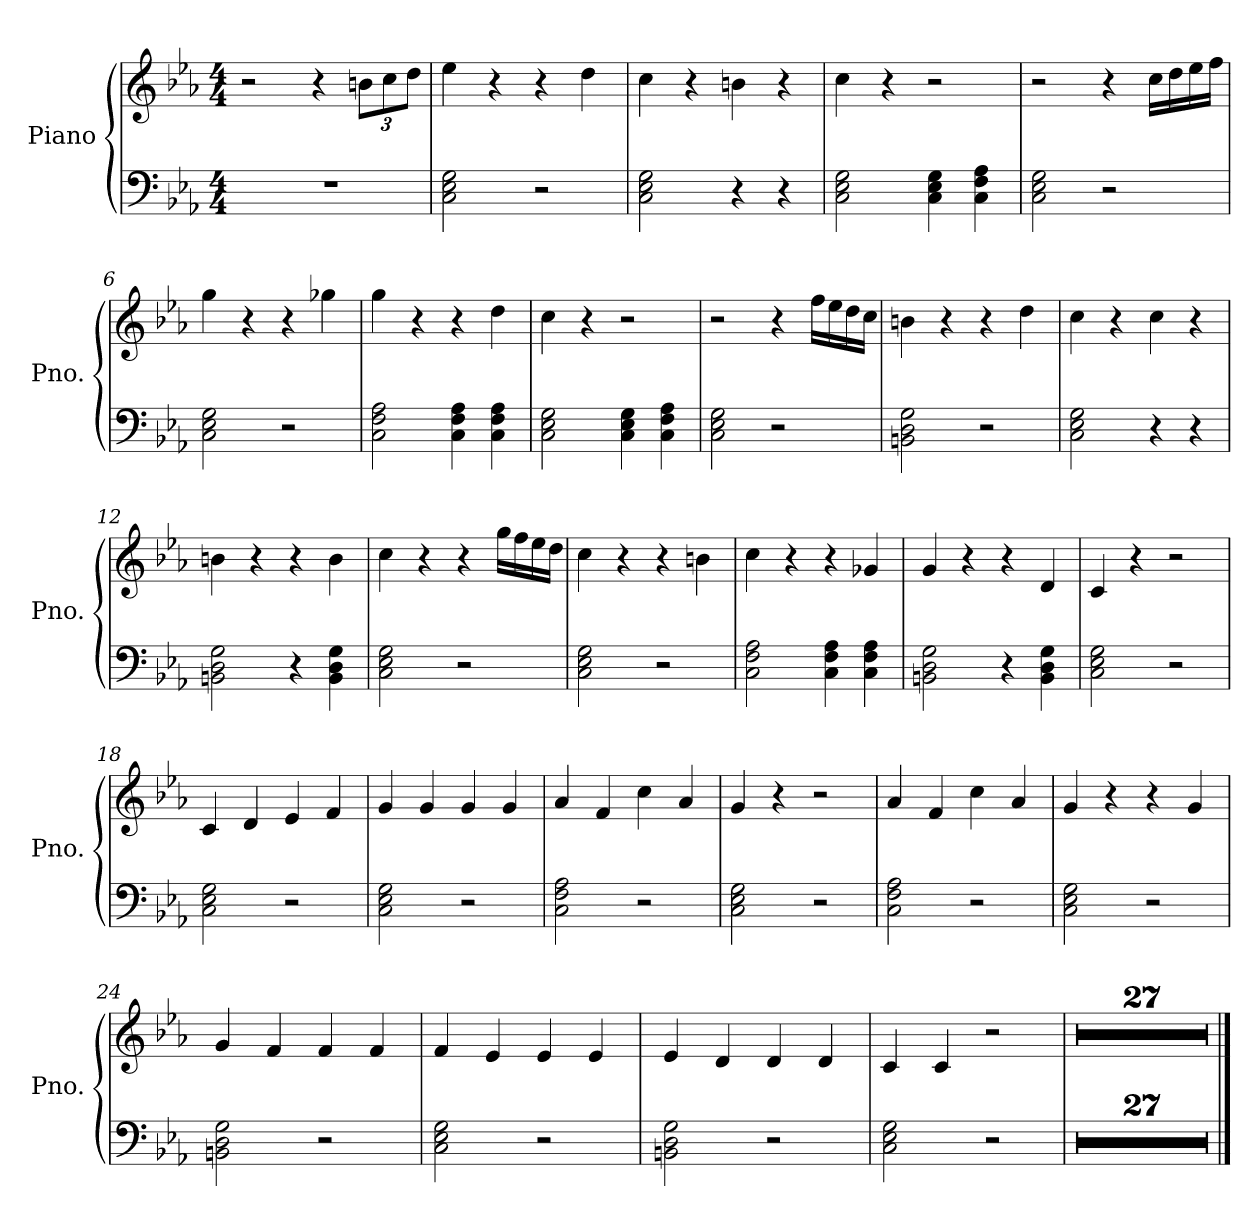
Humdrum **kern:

**kern	**kern
*part1	*part1
*staff2	*staff1
*I"Piano	*
*I'Pno.	*
*clefF4	*clefG2
*k[b-e-a-]	*k[b-e-a-]
*M4/4	*M4/4
=1	=1
1r	2r
.	4r
*	*Xbrackettup
.	12bn\L
.	12cc\
.	12dd\J
=2	=2
2C\ 2E-\ 2G\	4ee-\
.	4r
2r	4r
.	4dd\
=3	=3
2C\ 2E-\ 2G\	4cc\
.	4r
4r	4bn\
4r	4r
=4	=4
2C\ 2E-\ 2G\	4cc\
.	4r
4C\ 4E-\ 4G\	2r
4C\ 4F\ 4A-\	.
=5	=5
2C\ 2E-\ 2G\	2r
2r	4r
.	16cc\LL
.	16dd\
.	16ee-\
.	16ff\JJ
=6	=6
2C\ 2E-\ 2G\	4gg\
.	4r
2r	4r
.	4gg-X\
=7	=7
2C\ 2F\ 2A-\	4gg\
.	4r
4C\ 4F\ 4A-\	4r
4C\ 4F\ 4A-\	4dd\
=8	=8
2C\ 2E-\ 2G\	4cc\
.	4r
4C\ 4E-\ 4G\	2r
4C\ 4F\ 4A-\	.
!!LO:LB:g=z
=9	=9
2C\ 2E-\ 2G\	2r
2r	4r
.	16ff\LL
.	16ee-\
.	16dd\
.	16cc\JJ
=10	=10
2BBn\ 2D\ 2G\	4bn\
.	4r
2r	4r
.	4dd\
=11	=11
2C\ 2E-\ 2G\	4cc\
.	4r
4r	4cc\
4r	4r
=12	=12
2BBn\ 2D\ 2G\	4bn\
.	4r
4r	4r
4BB\ 4D\ 4G\	4b\
=13	=13
2C\ 2E-\ 2G\	4cc\
.	4r
2r	4r
.	16gg\LL
.	16ff\
.	16ee-\
.	16dd\JJ
=14	=14
2C\ 2E-\ 2G\	4cc\
.	4r
2r	4r
.	4bn\
=15	=15
2C\ 2F\ 2A-\	4cc\
.	4r
4C\ 4F\ 4A-\	4r
4C\ 4F\ 4A-\	4g-X/
=16	=16
2BBn\ 2D\ 2G\	4g/
.	4r
4r	4r
4BB\ 4D\ 4G\	4d/
!!LO:LB:g=z
=17	=17
2C\ 2E-\ 2G\	4c/
.	4r
2r	2r
=18	=18
2C\ 2E-\ 2G\	4c/
.	4d/
2r	4e-/
.	4f/
=19	=19
2C\ 2E-\ 2G\	4g/
.	4g/
2r	4g/
.	4g/
=20	=20
2C\ 2F\ 2A-\	4a-/
.	4f/
2r	4cc\
.	4a-/
=21	=21
2C\ 2E-\ 2G\	4g/
.	4r
2r	2r
=22	=22
2C\ 2F\ 2A-\	4a-/
.	4f/
2r	4cc\
.	4a-/
=23	=23
2C\ 2E-\ 2G\	4g/
.	4r
2r	4r
.	4g/
=24	=24
2BBn\ 2D\ 2G\	4g/
.	4f/
2r	4f/
.	4f/
=25	=25
2C\ 2E-\ 2G\	4f/
.	4e-/
2r	4e-/
.	4e-/
=26	=26
2BBn\ 2D\ 2G\	4e-/
.	4d/
2r	4d/
.	4d/
!!LO:LB:g=z
=27	=27
2C\ 2E-\ 2G\	4c/
.	4c/
2r	2r
=28	=28
1r	1r
=29	=29
1r	1r
=30	=30
1r	1r
!!LO:LB:g=z
=31	=31
1r	1r
=32	=32
1r	1r
=33	=33
1r	1r
=34	=34
1r	1r
!!LO:PB:g=z
=35	=35
1r	1r
=36	=36
1r	1r
=37	=37
1r	1r
=38	=38
1r	1r
!!LO:LB:g=z
=39	=39
1r	1r
=40	=40
1r	1r
=41	=41
1r	1r
=42	=42
1r	1r
!!LO:LB:g=z
=43	=43
1r	1r
=44	=44
1r	1r
=45	=45
1r	1r
=46	=46
1r	1r
!!LO:LB:g=z
=47	=47
1r	1r
=48	=48
1r	1r
=49	=49
1r	1r
=50	=50
1r	1r
!!LO:LB:g=z
=51	=51
1r	1r
=52	=52
1r	1r
=53	=53
1r	1r
=54	=54
1r	1r
==	==
*-	*-
